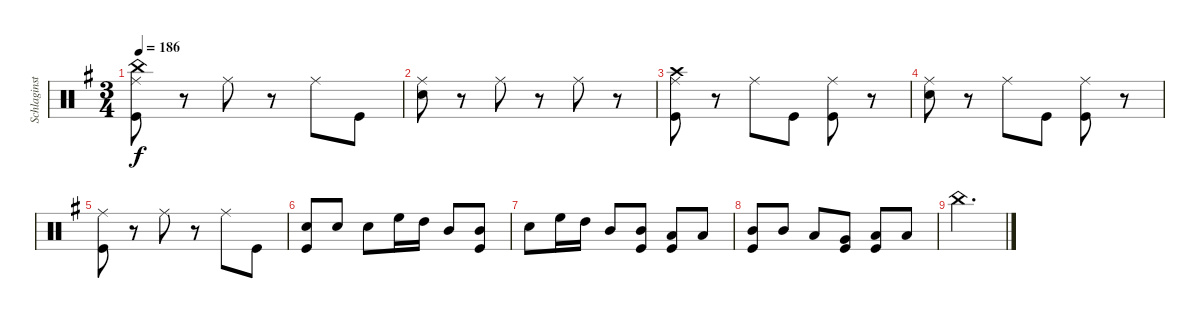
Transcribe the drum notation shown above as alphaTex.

\track ("Schlaginstrumente - Auswahl" "Schlaginst") {instrument percussion}
\staff {score}
\articulation defaults
\ts (3 4)
\tempo 186
\clef neutral
\ks eminor
("China (hit)" "Ride (middle)" "Kick (hit)").8{dy f} r.8 "Ride (middle)".8 r.8 "Ride (middle)".8 "Kick (hit)".8 |
("Ride (middle)" "Snare (hit) 2").8 r.8 "Ride (middle)".8 r.8 "Ride (middle)".8 r.8 |
("Crash high (hit)" "Ride (middle)" "Kick (hit)").8 r.8 "Ride (middle)".8 "Kick (hit)".8 ("Ride (middle)" "Kick (hit)").8 r.8 |
("Ride (middle)" "Snare (hit) 2").8 r.8 "Ride (middle)".8 "Kick (hit)".8 ("Ride (middle)" "Kick (hit)").8 r.8 |
("Ride (middle)" "Kick (hit)").8 r.8 "Ride (middle)".8 r.8 "Ride (middle)".8 "Kick (hit)".8 |
("Snare (hit) 2" "Kick (hit)").8 "Snare (hit) 2".8 "Snare (hit) 2".8 "High Floor Tom (hit)".16 "High Tom (hit)".16 "Mid Tom (hit)".8 ("Mid Tom (hit)" "Kick (hit)").8 |
"Snare (hit) 2".8 "High Floor Tom (hit)".16 "High Tom (hit)".16 "Mid Tom (hit)".8 ("Mid Tom (hit)" "Kick (hit)").8 ("Low Tom (hit)" "Kick (hit)").8 "Low Tom (hit)".8 |
("Mid Tom (hit)" "Kick (hit)").8 "Mid Tom (hit)".8 "Low Tom (hit)".8 ("Very Low Tom (hit)" "Kick (hit)").8 ("Low Floor Tom (hit)" "Kick (hit)").8 "Low Floor Tom (hit)".8 |
"China (hit)".2{d}
